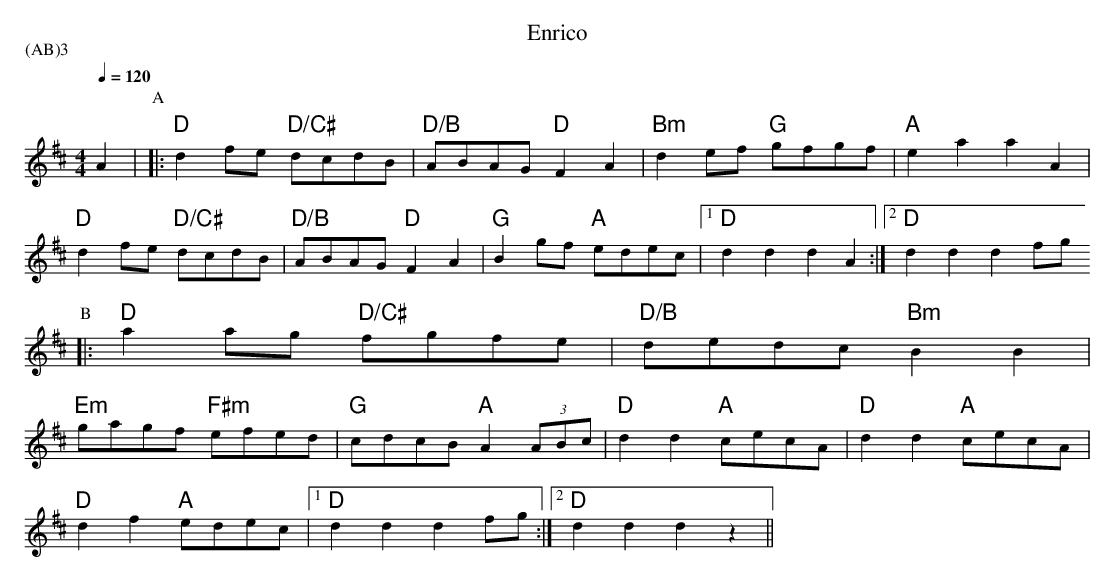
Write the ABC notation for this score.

X:1
T:Enrico
P:(AB)3
M:4/4
L:1/8
Q:1/4=120
K:D
A2 | \
P:A
|: "D" d2 fe "D/C#" dcdB | "D/B" ABAG "D" F2 A2 | \
"Bm" d2 ef "G" gfgf | "A" e2 a2 a2 A2 |
"D" d2 fe "D/C#" dcdB | "D/B" ABAG "D" F2 A2 | \
"G" B2 gf "A" edec |1 "D" d2 d2 d2 A2  :|2 "D" d2 d2 d2 fg
P:B
|: "D" a2 ag "D/C#" fgfe | "D/B" dedc  "Bm" B2 B2 |
"Em" gagf "F#m" efed | "G" cdcB  "A" A2 (3ABc | \
"D" d2 d2 "A" cecA | "D" d2 d2 "A" cecA |
"D" d2 f2 "A" edec |1 "D" d2 d2 d2 fg :|2 "D" d2 d2 d2 z2 ||
